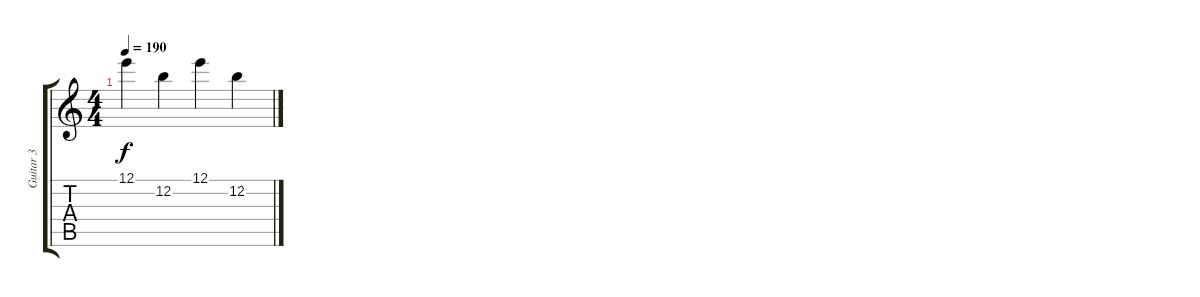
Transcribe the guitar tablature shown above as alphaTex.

\track ("Guitar 3" "Guitar 3") {instrument overdrivenguitar}
\staff {score tabs}
\tuning (E4 B3 G3 D3 A2 E2) {hide}
\ts (4 4)
\tempo 190
\clef g2
\ks c
12.1.4{dy f} 12.2.4 12.1.4 12.2.4
